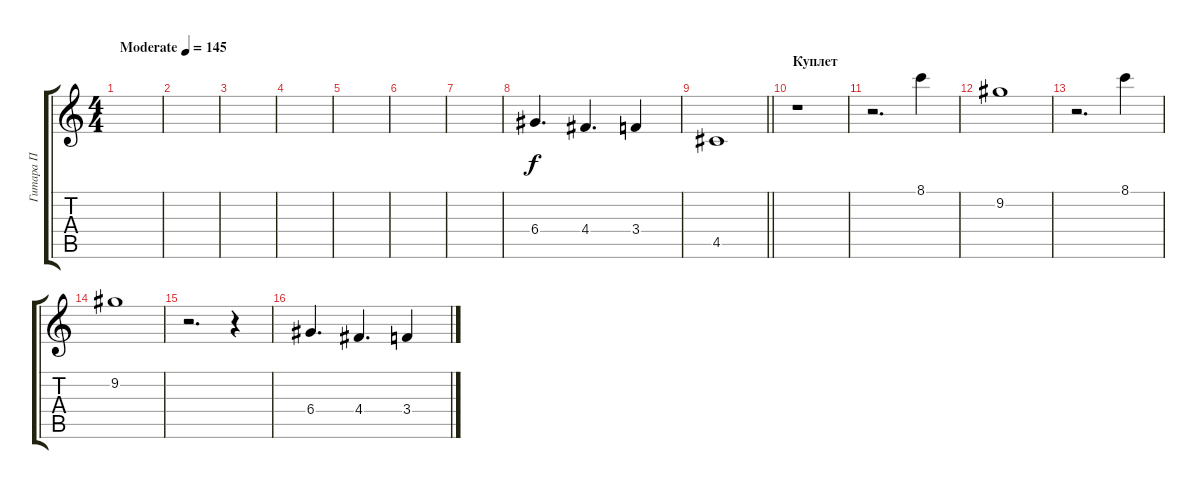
\track ("Гитара П" "Гитара П") {instrument electricguitarjazz}
\staff {score tabs}
\tuning (E4 B3 G3 D3 A2 E2) {hide}
\ts (4 4)
\tempo (145 "Moderate")
\clef g2
\ks c
|
|
|
|
|
|
|
6.4.4{d} 4.4.4{d} 3.4.4 |
\barLineRight lightlight
4.5.1 |
\section ("" "Куплет")
r.1 |
r.2{d} 8.1.4 |
9.2.1 |
r.2{d} 8.1.4 |
9.2.1 |
r.2{d} r.4 |
6.4.4{d} 4.4.4{d} 3.4.4
